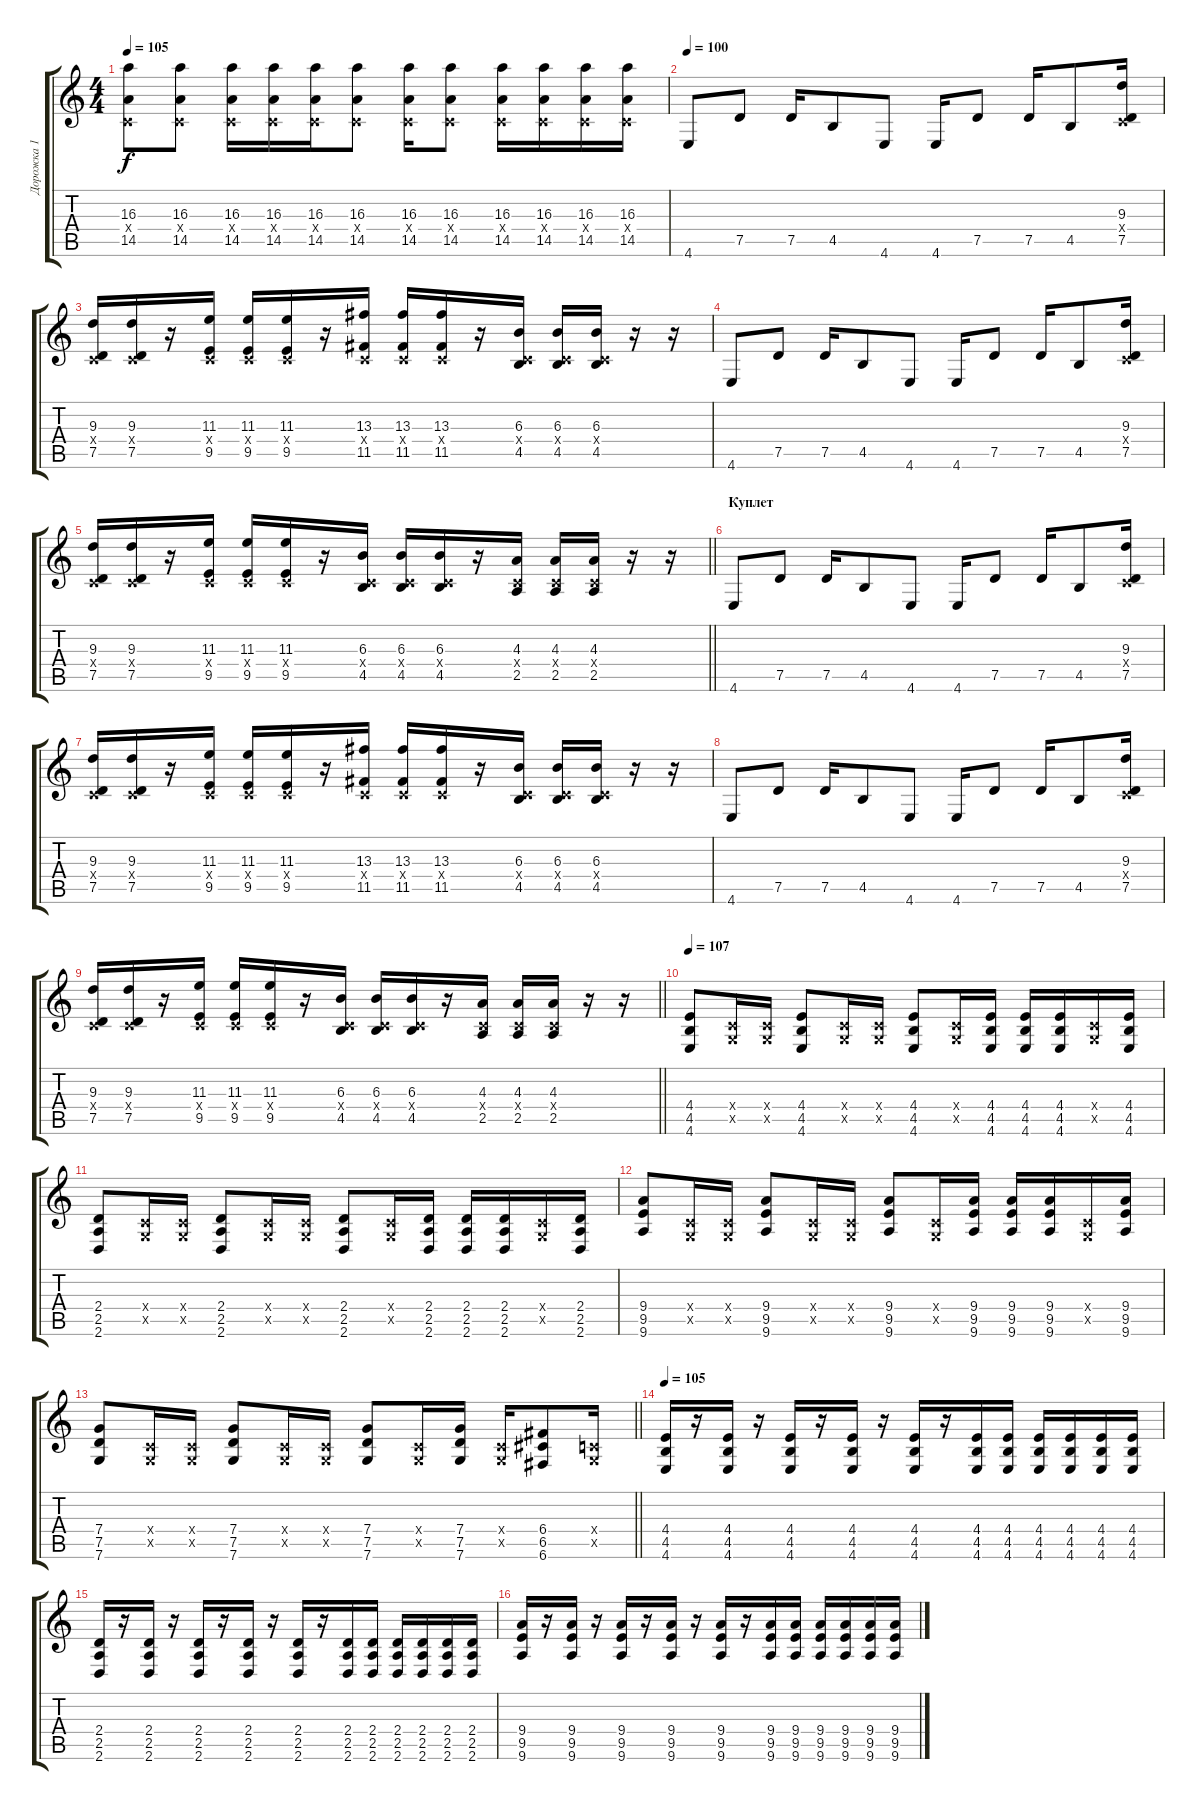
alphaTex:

\track ("Дорожка 1" "Дорожка 1") {instrument distortionguitar}
\staff {score tabs}
\tuning (D4 A3 F3 C3 G2 C2) {hide}
\ts (4 4)
\tempo 105
\clef g2
\ks c
(16.3 0.4{x} 14.5).8{dy f} (16.3 0.4{x} 14.5).8 (16.3 0.4{x} 14.5).16 (16.3 0.4{x} 14.5).16 (16.3 0.4{x} 14.5).16 (16.3 0.4{x} 14.5).8 (16.3 0.4{x} 14.5).16 (16.3 0.4{x} 14.5).8 (16.3 0.4{x} 14.5).16 (16.3 0.4{x} 14.5).16 (16.3 0.4{x} 14.5).16 (16.3 0.4{x} 14.5).16 |
\tempo 100
4.6.8 7.5.8 7.5.16 4.5.8 4.6.8 4.6.16 7.5.8 7.5.16 4.5.8 (9.3 0.4{x} 7.5).16 |
(9.3 0.4{x} 7.5).16 (9.3 0.4{x} 7.5).16 r.16 (11.3 0.4{x} 9.5).16 (11.3 0.4{x} 9.5).16 (11.3 0.4{x} 9.5).16 r.16 (13.3 0.4{x} 11.5).16 (13.3 0.4{x} 11.5).16 (13.3 0.4{x} 11.5).16 r.16 (6.3 0.4{x} 4.5).16 (6.3 0.4{x} 4.5).16 (6.3 0.4{x} 4.5).16 r.16 r.16 |
4.6.8 7.5.8 7.5.16 4.5.8 4.6.8 4.6.16 7.5.8 7.5.16 4.5.8 (9.3 0.4{x} 7.5).16 |
\barLineRight lightlight
(9.3 0.4{x} 7.5).16 (9.3 0.4{x} 7.5).16 r.16 (11.3 0.4{x} 9.5).16 (11.3 0.4{x} 9.5).16 (11.3 0.4{x} 9.5).16 r.16 (6.3 0.4{x} 4.5).16 (6.3 0.4{x} 4.5).16 (6.3 0.4{x} 4.5).16 r.16 (4.3 0.4{x} 2.5).16 (4.3 0.4{x} 2.5).16 (4.3 0.4{x} 2.5).16 r.16 r.16 |
\section ("" "Куплет")
4.6.8 7.5.8 7.5.16 4.5.8 4.6.8 4.6.16 7.5.8 7.5.16 4.5.8 (9.3 0.4{x} 7.5).16 |
(9.3 0.4{x} 7.5).16 (9.3 0.4{x} 7.5).16 r.16 (11.3 0.4{x} 9.5).16 (11.3 0.4{x} 9.5).16 (11.3 0.4{x} 9.5).16 r.16 (13.3 0.4{x} 11.5).16 (13.3 0.4{x} 11.5).16 (13.3 0.4{x} 11.5).16 r.16 (6.3 0.4{x} 4.5).16 (6.3 0.4{x} 4.5).16 (6.3 0.4{x} 4.5).16 r.16 r.16 |
4.6.8 7.5.8 7.5.16 4.5.8 4.6.8 4.6.16 7.5.8 7.5.16 4.5.8 (9.3 0.4{x} 7.5).16 |
\barLineRight lightlight
(9.3 0.4{x} 7.5).16 (9.3 0.4{x} 7.5).16 r.16 (11.3 0.4{x} 9.5).16 (11.3 0.4{x} 9.5).16 (11.3 0.4{x} 9.5).16 r.16 (6.3 0.4{x} 4.5).16 (6.3 0.4{x} 4.5).16 (6.3 0.4{x} 4.5).16 r.16 (4.3 0.4{x} 2.5).16 (4.3 0.4{x} 2.5).16 (4.3 0.4{x} 2.5).16 r.16 r.16 |
\tempo 107
(4.4 4.5 4.6).8 (0.4{x} 0.5{x}).16 (0.4{x} 0.5{x}).16 (4.4 4.5 4.6).8 (0.4{x} 0.5{x}).16 (0.4{x} 0.5{x}).16 (4.4 4.5 4.6).8 (0.4{x} 0.5{x}).16 (4.4 4.5 4.6).16 (4.4 4.5 4.6).16 (4.4 4.5 4.6).16 (0.4{x} 0.5{x}).16 (4.4 4.5 4.6).16 |
(2.4 2.5 2.6).8 (0.4{x} 0.5{x}).16 (0.4{x} 0.5{x}).16 (2.4 2.5 2.6).8 (0.4{x} 0.5{x}).16 (0.4{x} 0.5{x}).16 (2.4 2.5 2.6).8 (0.4{x} 0.5{x}).16 (2.4 2.5 2.6).16 (2.4 2.5 2.6).16 (2.4 2.5 2.6).16 (0.4{x} 0.5{x}).16 (2.4 2.5 2.6).16 |
(9.4 9.5 9.6).8 (0.4{x} 0.5{x}).16 (0.4{x} 0.5{x}).16 (9.4 9.5 9.6).8 (0.4{x} 0.5{x}).16 (0.4{x} 0.5{x}).16 (9.4 9.5 9.6).8 (0.4{x} 0.5{x}).16 (9.4 9.5 9.6).16 (9.4 9.5 9.6).16 (9.4 9.5 9.6).16 (0.4{x} 0.5{x}).16 (9.4 9.5 9.6).16 |
\barLineRight lightlight
(7.4 7.5 7.6).8 (0.4{x} 0.5{x}).16 (0.4{x} 0.5{x}).16 (7.4 7.5 7.6).8 (0.4{x} 0.5{x}).16 (0.4{x} 0.5{x}).16 (7.4 7.5 7.6).8 (0.4{x} 0.5{x}).16 (7.4 7.5 7.6).16 (0.4{x} 0.5{x}).16 (6.4 6.5 6.6).8 (0.4{x} 0.5{x}).16 |
\tempo 105
(4.4 4.5 4.6).16 r.16 (4.4 4.5 4.6).16 r.16 (4.4 4.5 4.6).16 r.16 (4.4 4.5 4.6).16 r.16 (4.4 4.5 4.6).16 r.16 (4.4 4.5 4.6).16 (4.4 4.5 4.6).16 (4.4 4.5 4.6).16 (4.4 4.5 4.6).16 (4.4 4.5 4.6).16 (4.4 4.5 4.6).16 |
(2.4 2.5 2.6).16 r.16 (2.4 2.5 2.6).16 r.16 (2.4 2.5 2.6).16 r.16 (2.4 2.5 2.6).16 r.16 (2.4 2.5 2.6).16 r.16 (2.4 2.5 2.6).16 (2.4 2.5 2.6).16 (2.4 2.5 2.6).16 (2.4 2.5 2.6).16 (2.4 2.5 2.6).16 (2.4 2.5 2.6).16 |
(9.4 9.5 9.6).16 r.16 (9.4 9.5 9.6).16 r.16 (9.4 9.5 9.6).16 r.16 (9.4 9.5 9.6).16 r.16 (9.4 9.5 9.6).16 r.16 (9.4 9.5 9.6).16 (9.4 9.5 9.6).16 (9.4 9.5 9.6).16 (9.4 9.5 9.6).16 (9.4 9.5 9.6).16 (9.4 9.5 9.6).16
